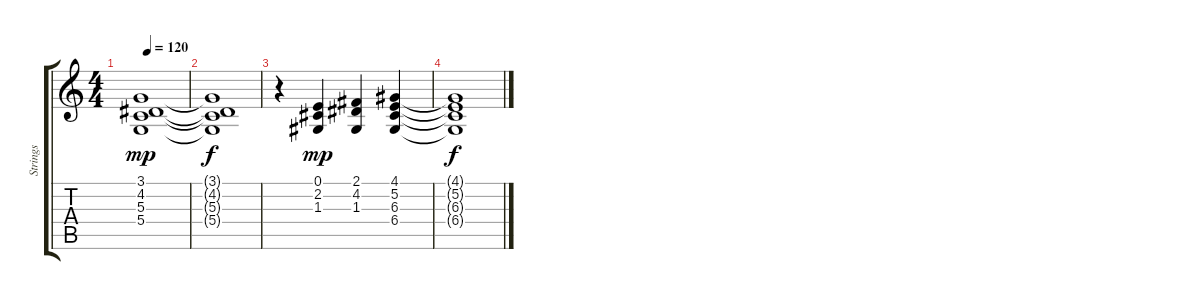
\track ("Strings" "Strings") {instrument synthstrings1}
\staff {score tabs}
\tuning (E4 B3 G3 D3 A2 E2) {hide}
\ts (4 4)
\tempo 120
\clef g2
\ks c
(3.1 4.2 5.3 5.4).1{dy mp} |
(3.1{t} 4.2{t} 5.3{t} 5.4{t}).1{dy f} |
r.4 (0.1 2.2 1.3).4{dy mp} (2.1 4.2 1.3).4 (4.1 5.2 6.3 6.4).4 |
(4.1{t} 5.2{t} 6.3{t} 6.4{t}).1{dy f}
